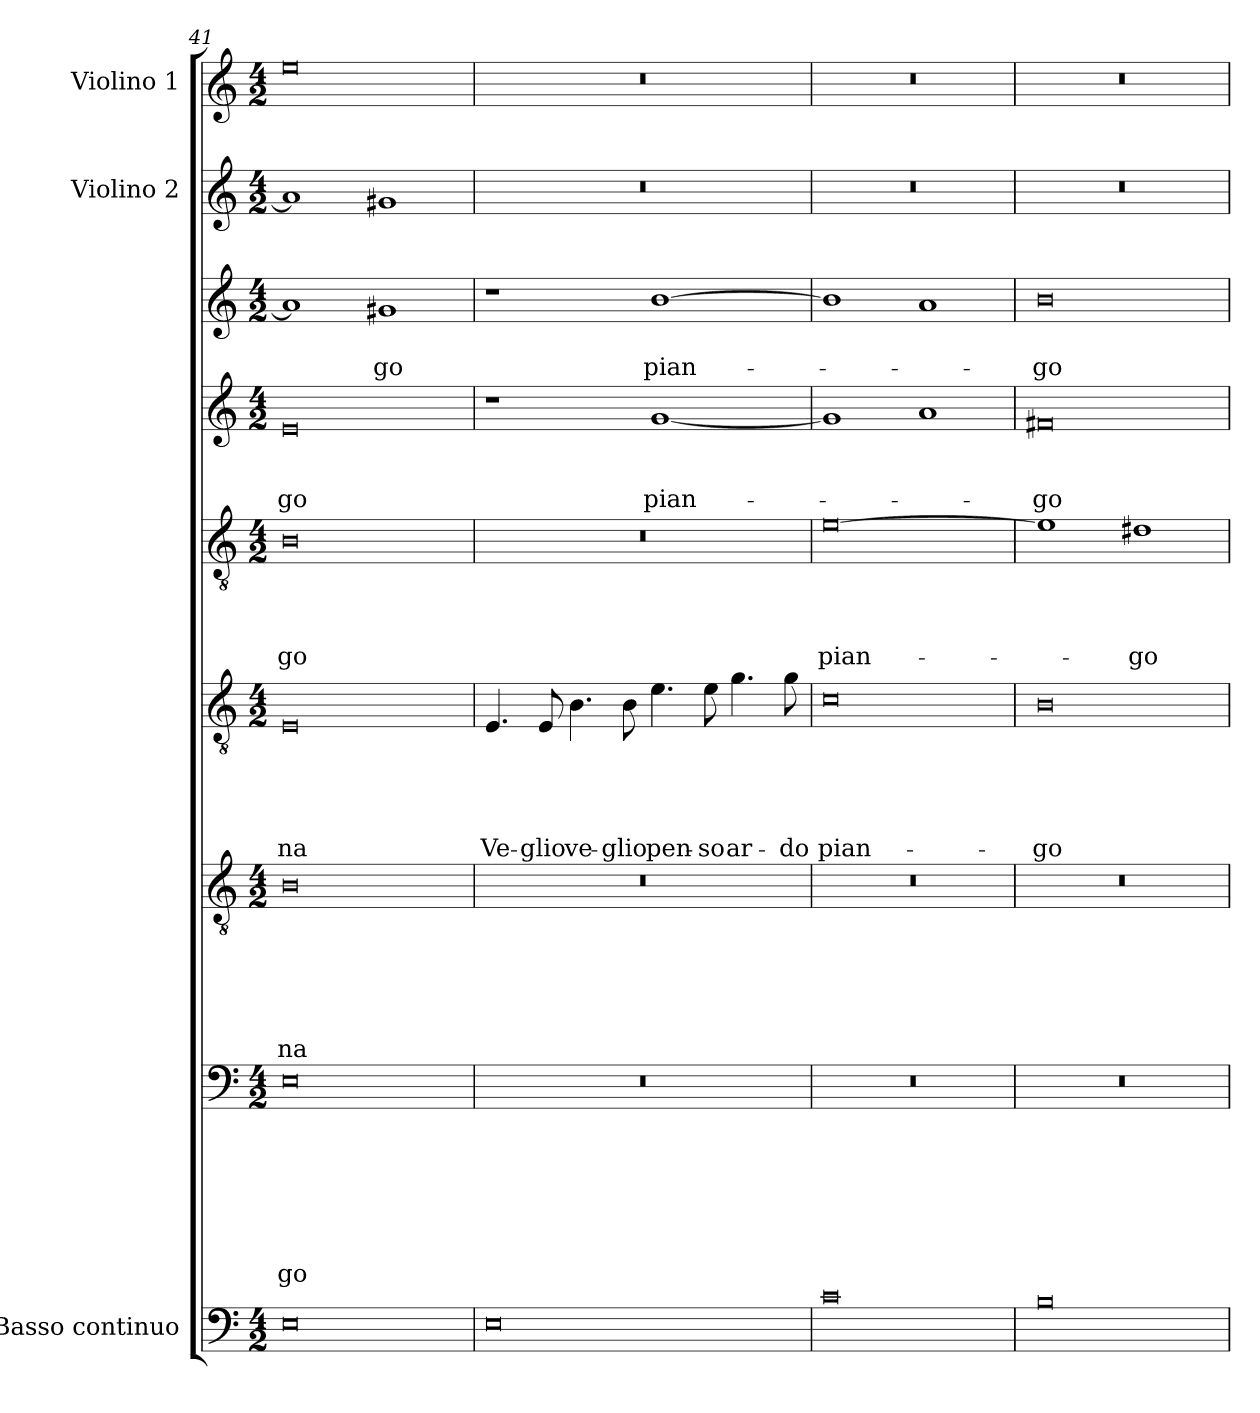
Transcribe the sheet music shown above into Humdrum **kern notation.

**kern	**kern	**text	**text	**text	**text	**text	**text	**text	**kern	**text	**text	**text	**text	**text	**text	**kern	**text	**text	**text	**text	**text	**kern	**text	**text	**text	**text	**kern	**text	**text	**text	**kern	**text	**text	**kern	**kern
*part9	*part8	*part8	*part8	*part8	*part8	*part8	*part8	*part8	*part7	*part7	*part7	*part7	*part7	*part7	*part7	*part6	*part6	*part6	*part6	*part6	*part6	*part5	*part5	*part5	*part5	*part5	*part4	*part4	*part4	*part4	*part3	*part3	*part3	*part2	*part1
*staff9	*staff8	*staff8	*staff8	*staff8	*staff8	*staff8	*staff8	*staff8	*staff7	*staff7	*staff7	*staff7	*staff7	*staff7	*staff7	*staff6	*staff6	*staff6	*staff6	*staff6	*staff6	*staff5	*staff5	*staff5	*staff5	*staff5	*staff4	*staff4	*staff4	*staff4	*staff3	*staff3	*staff3	*staff2	*staff1
*I"Basso continuo	*	*	*	*	*	*	*	*	*	*	*	*	*	*	*	*	*	*	*	*	*	*	*	*	*	*	*	*	*	*	*	*	*	*I"Violino 2	*I"Violino 1
*clefF4	*clefF4	*	*	*	*	*	*	*	*clefGv2	*	*	*	*	*	*	*clefGv2	*	*	*	*	*	*clefGv2	*	*	*	*	*clefG2	*	*	*	*clefG2	*	*	*clefG2	*clefG2
*k[]	*k[]	*	*	*	*	*	*	*	*k[]	*	*	*	*	*	*	*k[]	*	*	*	*	*	*k[]	*	*	*	*	*k[]	*	*	*	*k[]	*	*	*k[]	*k[]
*a:	*a:	*	*	*	*	*	*	*	*a:	*	*	*	*	*	*	*a:	*	*	*	*	*	*a:	*	*	*	*	*a:	*	*	*	*a:	*	*	*a:	*a:
*M4/2	*M4/2	*	*	*	*	*	*	*	*M4/2	*	*	*	*	*	*	*M4/2	*	*	*	*	*	*M4/2	*	*	*	*	*M4/2	*	*	*	*M4/2	*	*	*M4/2	*M4/2
=41	=41	=41	=41	=41	=41	=41	=41	=41	=41	=41	=41	=41	=41	=41	=41	=41	=41	=41	=41	=41	=41	=41	=41	=41	=41	=41	=41	=41	=41	=41	=41	=41	=41	=41	=41
!	!	!	!	!	!	!	!	!LO:LY:b	!	!	!	!	!	!	!LO:LY:b	!	!	!	!	!	!LO:LY:b	!	!	!	!	!LO:LY:b	!	!	!	!LO:LY:b	!	!	!	!	!
0E	0E	.	.	.	.	.	.	-go	0B	.	.	.	.	.	-na	0E	.	.	.	.	-na	0B	.	.	.	-go	0e	.	.	-go	1a]	.	.	1a]	0ee
!	!	!	!	!	!	!	!	!	!	!	!	!	!	!	!	!	!	!	!	!	!	!	!	!	!	!	!	!	!	!	!	!	!LO:LY:b	!	!
.	.	.	.	.	.	.	.	.	.	.	.	.	.	.	.	.	.	.	.	.	.	.	.	.	.	.	.	.	.	.	1g#X	.	-go	1g#X	.
=42	=42	=42	=42	=42	=42	=42	=42	=42	=42	=42	=42	=42	=42	=42	=42	=42	=42	=42	=42	=42	=42	=42	=42	=42	=42	=42	=42	=42	=42	=42	=42	=42	=42	=42	=42
!	!	!	!	!	!	!	!	!	!	!	!	!	!	!	!	!	!	!	!	!	!LO:LY:b	!	!	!	!	!	!	!	!	!	!	!	!	!	!
0E	0r	.	.	.	.	.	.	.	0r	.	.	.	.	.	.	4.E/	.	.	.	.	Ve-	0r	.	.	.	.	1r	.	.	.	1r	.	.	0r	0r
!	!	!	!	!	!	!	!	!	!	!	!	!	!	!	!	!	!	!	!	!	!LO:LY:b	!	!	!	!	!	!	!	!	!	!	!	!	!	!
.	.	.	.	.	.	.	.	.	.	.	.	.	.	.	.	8E/	.	.	.	.	-glio	.	.	.	.	.	.	.	.	.	.	.	.	.	.
!	!	!	!	!	!	!	!	!	!	!	!	!	!	!	!	!	!	!	!	!	!LO:LY:b	!	!	!	!	!	!	!	!	!	!	!	!	!	!
.	.	.	.	.	.	.	.	.	.	.	.	.	.	.	.	4.B\	.	.	.	.	ve-	.	.	.	.	.	.	.	.	.	.	.	.	.	.
!	!	!	!	!	!	!	!	!	!	!	!	!	!	!	!	!	!	!	!	!	!LO:LY:b	!	!	!	!	!	!	!	!	!	!	!	!	!	!
.	.	.	.	.	.	.	.	.	.	.	.	.	.	.	.	8B\	.	.	.	.	-glio	.	.	.	.	.	.	.	.	.	.	.	.	.	.
!	!	!	!	!	!	!	!	!	!	!	!	!	!	!	!	!	!	!	!	!	!LO:LY:b	!	!	!	!	!	!	!	!	!LO:LY:b	!	!	!LO:LY:b	!	!
.	.	.	.	.	.	.	.	.	.	.	.	.	.	.	.	4.e\	.	.	.	.	pen-	.	.	.	.	.	[1g	.	.	pian-	[1b	.	pian-	.	.
!	!	!	!	!	!	!	!	!	!	!	!	!	!	!	!	!	!	!	!	!	!LO:LY:b	!	!	!	!	!	!	!	!	!	!	!	!	!	!
.	.	.	.	.	.	.	.	.	.	.	.	.	.	.	.	8e\	.	.	.	.	-so	.	.	.	.	.	.	.	.	.	.	.	.	.	.
!	!	!	!	!	!	!	!	!	!	!	!	!	!	!	!	!	!	!	!	!	!LO:LY:b	!	!	!	!	!	!	!	!	!	!	!	!	!	!
.	.	.	.	.	.	.	.	.	.	.	.	.	.	.	.	4.g\	.	.	.	.	ar-	.	.	.	.	.	.	.	.	.	.	.	.	.	.
!	!	!	!	!	!	!	!	!	!	!	!	!	!	!	!	!	!	!	!	!	!LO:LY:b	!	!	!	!	!	!	!	!	!	!	!	!	!	!
.	.	.	.	.	.	.	.	.	.	.	.	.	.	.	.	8g\	.	.	.	.	-do	.	.	.	.	.	.	.	.	.	.	.	.	.	.
=43	=43	=43	=43	=43	=43	=43	=43	=43	=43	=43	=43	=43	=43	=43	=43	=43	=43	=43	=43	=43	=43	=43	=43	=43	=43	=43	=43	=43	=43	=43	=43	=43	=43	=43	=43
!	!	!	!	!	!	!	!	!	!	!	!	!	!	!	!	!	!	!	!	!	!LO:LY:b	!	!	!	!	!LO:LY:b	!	!	!	!	!	!	!	!	!
0c	0r	.	.	.	.	.	.	.	0r	.	.	.	.	.	.	0c	.	.	.	.	pian-	[0e	.	.	.	pian-	1g]	.	.	.	1b]	.	.	0r	0r
.	.	.	.	.	.	.	.	.	.	.	.	.	.	.	.	.	.	.	.	.	.	.	.	.	.	.	1a	.	.	.	1a	.	.	.	.
!!LO:PB:g=z
=44	=44	=44	=44	=44	=44	=44	=44	=44	=44	=44	=44	=44	=44	=44	=44	=44	=44	=44	=44	=44	=44	=44	=44	=44	=44	=44	=44	=44	=44	=44	=44	=44	=44	=44	=44
!	!	!	!	!	!	!	!	!	!	!	!	!	!	!	!	!	!	!	!	!	!LO:LY:b	!	!	!	!	!	!	!	!	!LO:LY:b	!	!	!LO:LY:b	!	!
0B	0r	.	.	.	.	.	.	.	0r	.	.	.	.	.	.	0B	.	.	.	.	-go	1e]	.	.	.	.	0f#X	.	.	-go	0b	.	-go	0r	0r
!	!	!	!	!	!	!	!	!	!	!	!	!	!	!	!	!	!	!	!	!	!	!	!	!	!	!LO:LY:b	!	!	!	!	!	!	!	!	!
.	.	.	.	.	.	.	.	.	.	.	.	.	.	.	.	.	.	.	.	.	.	1d#X	.	.	.	-go	.	.	.	.	.	.	.	.	.
=	=	=	=	=	=	=	=	=	=	=	=	=	=	=	=	=	=	=	=	=	=	=	=	=	=	=	=	=	=	=	=	=	=	=	=
*-	*-	*-	*-	*-	*-	*-	*-	*-	*-	*-	*-	*-	*-	*-	*-	*-	*-	*-	*-	*-	*-	*-	*-	*-	*-	*-	*-	*-	*-	*-	*-	*-	*-	*-	*-
